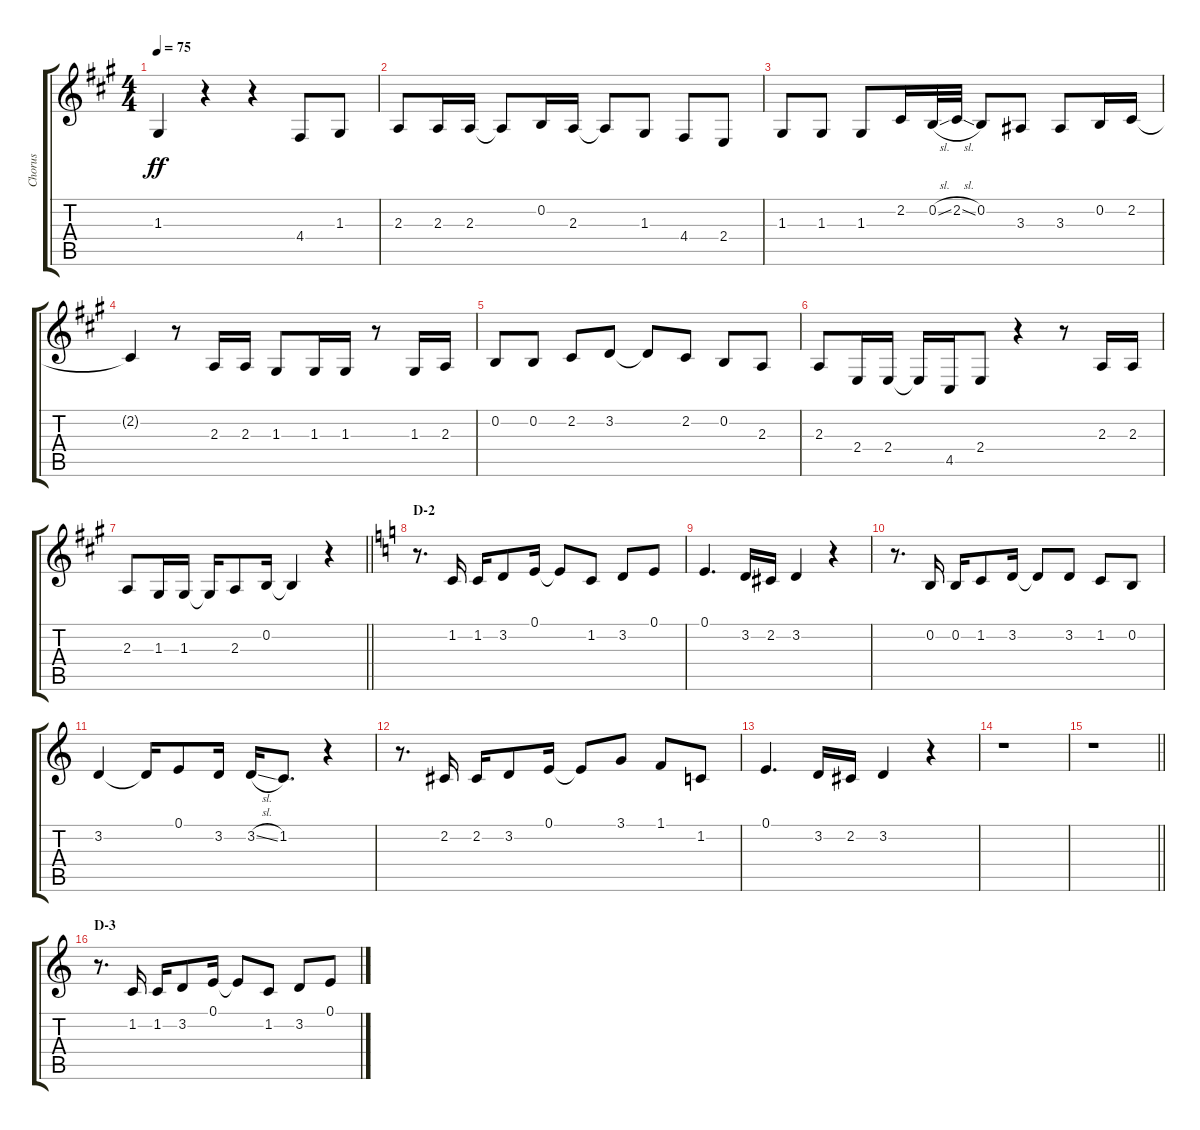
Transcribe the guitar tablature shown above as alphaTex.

\track ("Chorus" "Chorus") {instrument voiceoohs}
\staff {score tabs}
\tuning (E4 B3 G3 D3 A2 E2) {hide}
\ts (4 4)
\tempo 75
\clef g2
\ks a
1.3{t}.4{dy ff} r.4 r.4 4.4.8 1.3.8 |
2.3.8 2.3.16 2.3.16 2.3{t}.8 0.2.16 2.3.16 2.3{t}.8 1.3.8 4.4.8 2.4.8 |
1.3.8 1.3.8 1.3.8 2.2.16 0.2{sl}.32 2.2{sl}.32 0.2.8 3.3.8 3.3.8 0.2.16 2.2.16 |
2.2{t}.4 r.8 2.3.16 2.3.16 1.3.8 1.3.16 1.3.16 r.8 1.3.16 2.3.16 |
0.2.8 0.2.8 2.2.8 3.2.8 3.2{t}.8 2.2.8 0.2.8 2.3.8 |
2.3.8 2.4.16 2.4.16 2.4{t}.16 4.5.16 2.4.8 r.4 r.8 2.3.16 2.3.16 |
\barLineRight lightlight
2.3.8 1.3.16 1.3.16 1.3{t}.16 2.3.8 0.2.16 0.2{t}.4 r.4 |
\section ("" "D-2")
\ks c
r.8{d} 1.2.16 1.2.16 3.2.8 0.1.16 0.1{t}.8 1.2.8 3.2.8 0.1.8 |
0.1.4{d} 3.2.16 2.2.16 3.2.4 r.4 |
r.8{d} 0.2.16 0.2.16 1.2.8 3.2.16 3.2{t}.8 3.2.8 1.2.8 0.2.8 |
3.2.4 3.2{t}.16 0.1.8 3.2.16 3.2{sl}.16 1.2.8{d} r.4 |
r.8{d} 2.2.16 2.2.16 3.2.8 0.1.16 0.1{t}.8 3.1.8 1.1.8 1.2.8 |
0.1.4{d} 3.2.16 2.2.16 3.2.4 r.4 |
r.1 |
\barLineRight lightlight
r.1 |
\section ("" "D-3")
r.8{d} 1.2.16 1.2.16 3.2.8 0.1.16 0.1{t}.8 1.2.8 3.2.8 0.1.8
